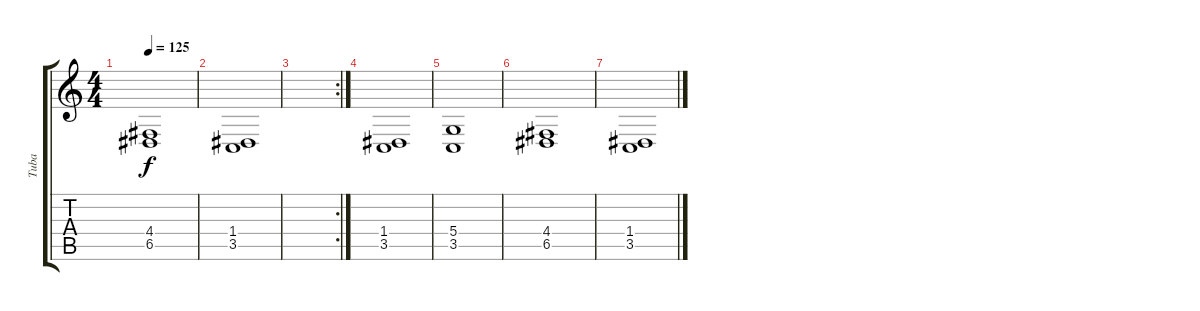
\track ("Tuba" "Tuba") {instrument tuba}
\staff {score tabs}
\tuning (E4 B3 G3 D3 A2 E2) {hide}
\ts (4 4)
\tempo 125
\clef g2
\ks c
(4.4 6.5).1{dy f} |
(1.4 3.5).1 |
\rc 2
|
(1.4 3.5).1 |
(5.4 3.5).1 |
(4.4 6.5).1 |
(1.4 3.5).1
